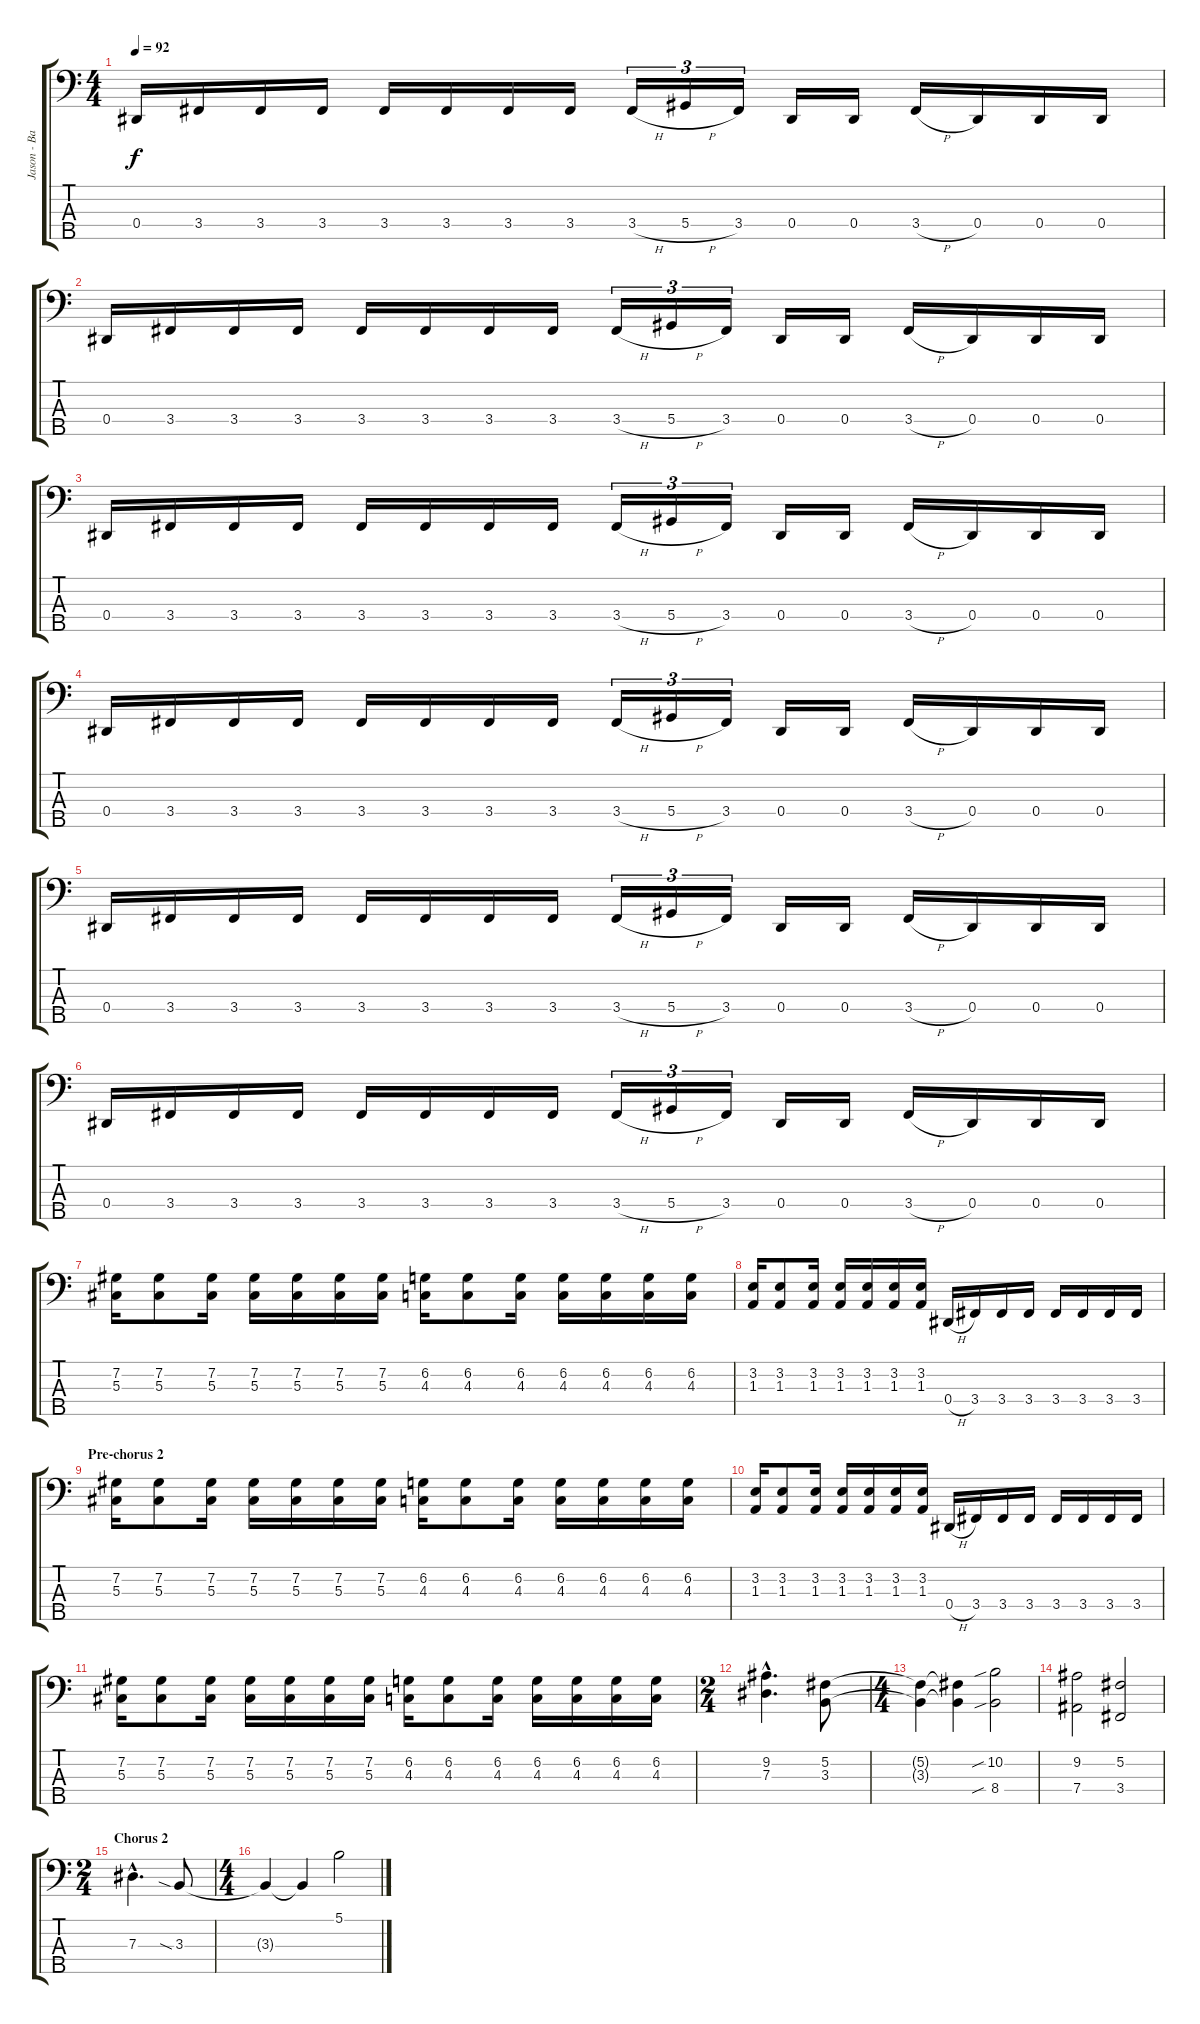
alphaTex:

\track ("Jason - Bass" "Jason - Ba") {instrument electricbasspick}
\staff {score tabs}
\tuning (Gb2 Db2 Ab1 Eb1 Bb0) {hide}
\ts (4 4)
\tempo 92
\clef f4
\ks c
0.4.16{dy f} 3.4.16 3.4.16 3.4.16 3.4.16 3.4.16 3.4.16 3.4.16 3.4{h}.16{tu (3 2)} 5.4{h}.16{tu (3 2)} 3.4.16{tu (3 2)} 0.4.16 0.4.16 3.4{h}.16 0.4.16 0.4.16 0.4.16 |
0.4.16 3.4.16 3.4.16 3.4.16 3.4.16 3.4.16 3.4.16 3.4.16 3.4{h}.16{tu (3 2)} 5.4{h}.16{tu (3 2)} 3.4.16{tu (3 2)} 0.4.16 0.4.16 3.4{h}.16 0.4.16 0.4.16 0.4.16 |
0.4.16 3.4.16 3.4.16 3.4.16 3.4.16 3.4.16 3.4.16 3.4.16 3.4{h}.16{tu (3 2)} 5.4{h}.16{tu (3 2)} 3.4.16{tu (3 2)} 0.4.16 0.4.16 3.4{h}.16 0.4.16 0.4.16 0.4.16 |
0.4.16 3.4.16 3.4.16 3.4.16 3.4.16 3.4.16 3.4.16 3.4.16 3.4{h}.16{tu (3 2)} 5.4{h}.16{tu (3 2)} 3.4.16{tu (3 2)} 0.4.16 0.4.16 3.4{h}.16 0.4.16 0.4.16 0.4.16 |
0.4.16 3.4.16 3.4.16 3.4.16 3.4.16 3.4.16 3.4.16 3.4.16 3.4{h}.16{tu (3 2)} 5.4{h}.16{tu (3 2)} 3.4.16{tu (3 2)} 0.4.16 0.4.16 3.4{h}.16 0.4.16 0.4.16 0.4.16 |
0.4.16 3.4.16 3.4.16 3.4.16 3.4.16 3.4.16 3.4.16 3.4.16 3.4{h}.16{tu (3 2)} 5.4{h}.16{tu (3 2)} 3.4.16{tu (3 2)} 0.4.16 0.4.16 3.4{h}.16 0.4.16 0.4.16 0.4.16 |
(7.2 5.3).16 (7.2 5.3).8 (7.2 5.3).16 (7.2 5.3).16 (7.2 5.3).16 (7.2 5.3).16 (7.2 5.3).16 (6.2 4.3).16 (6.2 4.3).8 (6.2 4.3).16 (6.2 4.3).16 (6.2 4.3).16 (6.2 4.3).16 (6.2 4.3).16 |
(3.2 1.3).16 (3.2 1.3).8 (3.2 1.3).16 (3.2 1.3).16 (3.2 1.3).16 (3.2 1.3).16 (3.2 1.3).16 0.4{h}.16 3.4.16 3.4.16 3.4.16 3.4.16 3.4.16 3.4.16 3.4.16 |
\section ("" "Pre-chorus 2")
(7.2 5.3).16 (7.2 5.3).8 (7.2 5.3).16 (7.2 5.3).16 (7.2 5.3).16 (7.2 5.3).16 (7.2 5.3).16 (6.2 4.3).16 (6.2 4.3).8 (6.2 4.3).16 (6.2 4.3).16 (6.2 4.3).16 (6.2 4.3).16 (6.2 4.3).16 |
(3.2 1.3).16 (3.2 1.3).8 (3.2 1.3).16 (3.2 1.3).16 (3.2 1.3).16 (3.2 1.3).16 (3.2 1.3).16 0.4{h}.16 3.4.16 3.4.16 3.4.16 3.4.16 3.4.16 3.4.16 3.4.16 |
(7.2 5.3).16 (7.2 5.3).8 (7.2 5.3).16 (7.2 5.3).16 (7.2 5.3).16 (7.2 5.3).16 (7.2 5.3).16 (6.2 4.3).16 (6.2 4.3).8 (6.2 4.3).16 (6.2 4.3).16 (6.2 4.3).16 (6.2 4.3).16 (6.2 4.3).16 |
\ts (2 4)
(9.2{hac} 7.3{hac}).4{d} (5.2 3.3).8 |
\ts (4 4)
(5.2{t} 3.3{t}).4 (5.2{t} 3.3{t}).4 (10.2{sib} 8.4{sib}).2 |
(9.2 7.4).2 (5.2 3.4).2 |
\ts (2 4)
\section ("" "Chorus 2")
7.3{hac}.4{d} 3.3{sia}.8 |
\ts (4 4)
3.3{t}.4 3.3{t}.4 5.1.2
